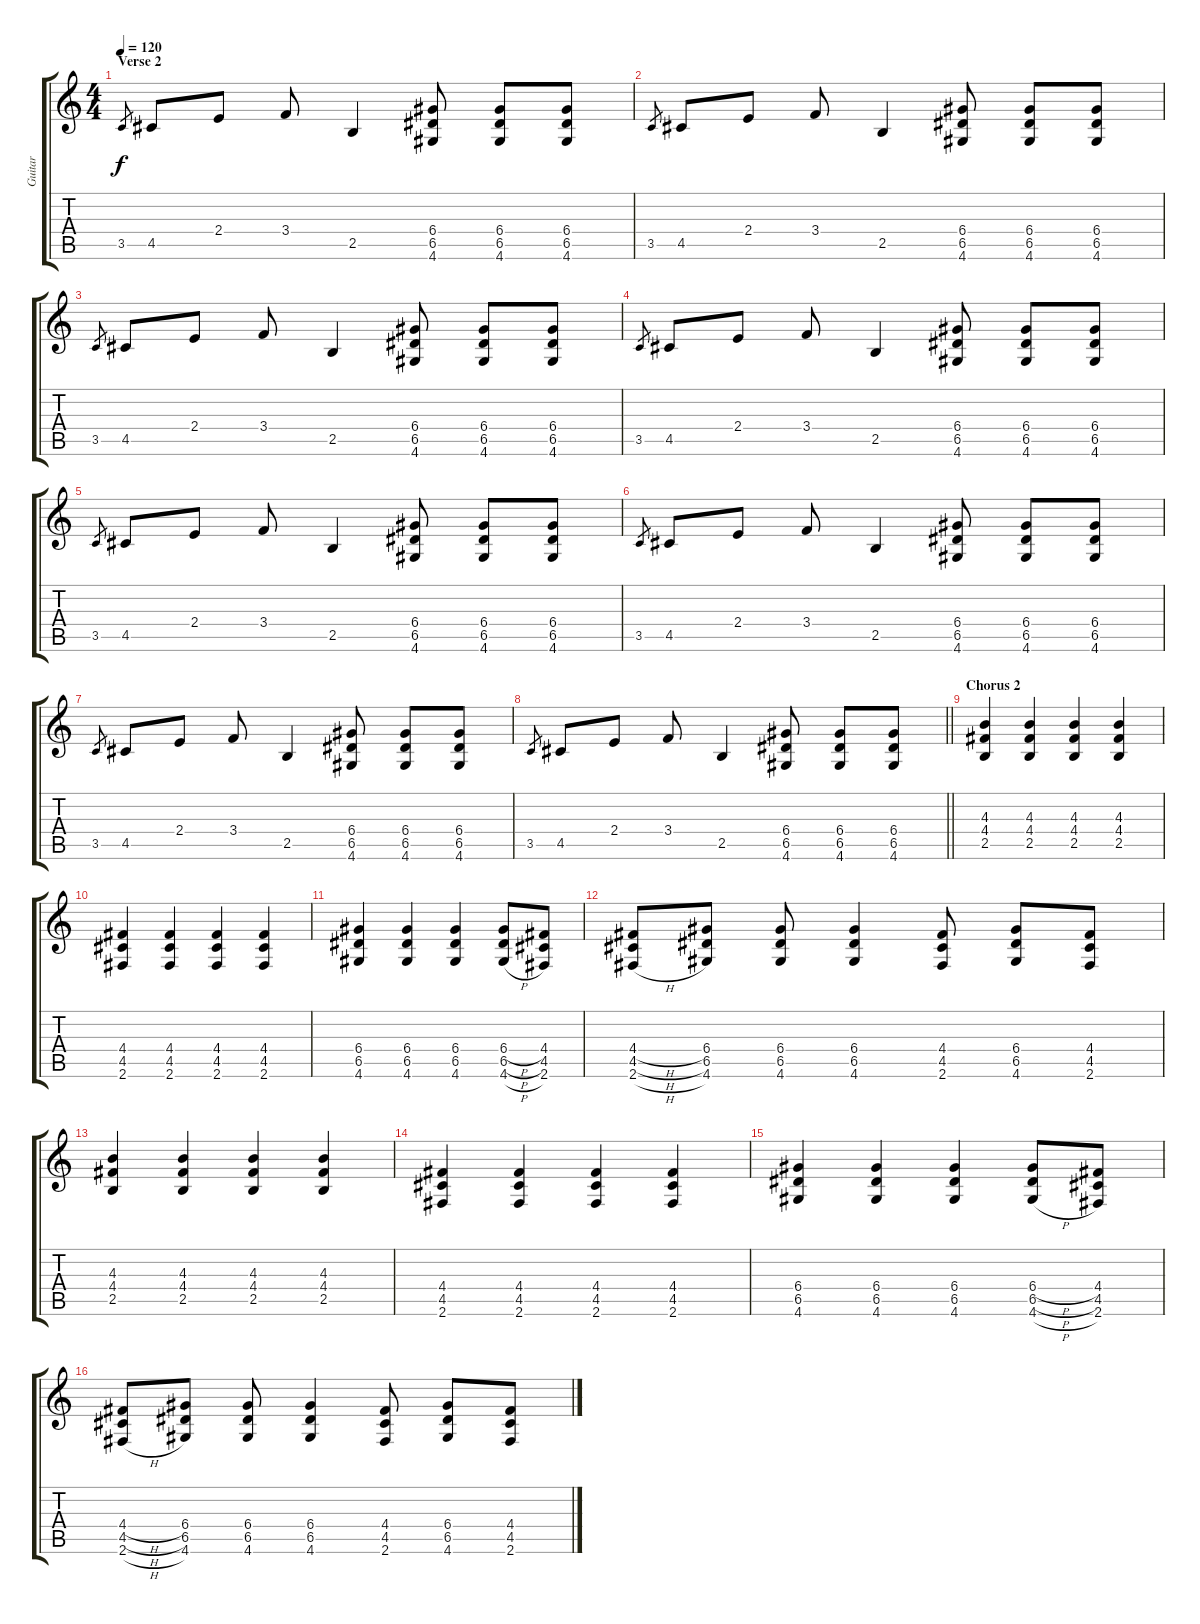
\track ("Guitar" "Guitar") {instrument distortionguitar}
\staff {score tabs}
\tuning (E4 B3 G3 D3 A2 E2) {hide}
\ts (4 4)
\section ("" "Verse 2")
\tempo 120
\clef g2
\ks c
3.5.8{gr dy f} 4.5.8 2.4.8 3.4.8 2.5.4 (6.4 6.5 4.6).8 (6.4 6.5 4.6).8 (6.4 6.5 4.6).8 |
3.5.8{gr} 4.5.8 2.4.8 3.4.8 2.5.4 (6.4 6.5 4.6).8 (6.4 6.5 4.6).8 (6.4 6.5 4.6).8 |
3.5.8{gr} 4.5.8 2.4.8 3.4.8 2.5.4 (6.4 6.5 4.6).8 (6.4 6.5 4.6).8 (6.4 6.5 4.6).8 |
3.5.8{gr} 4.5.8 2.4.8 3.4.8 2.5.4 (6.4 6.5 4.6).8 (6.4 6.5 4.6).8 (6.4 6.5 4.6).8 |
3.5.8{gr} 4.5.8 2.4.8 3.4.8 2.5.4 (6.4 6.5 4.6).8 (6.4 6.5 4.6).8 (6.4 6.5 4.6).8 |
3.5.8{gr} 4.5.8 2.4.8 3.4.8 2.5.4 (6.4 6.5 4.6).8 (6.4 6.5 4.6).8 (6.4 6.5 4.6).8 |
3.5.8{gr} 4.5.8 2.4.8 3.4.8 2.5.4 (6.4 6.5 4.6).8 (6.4 6.5 4.6).8 (6.4 6.5 4.6).8 |
\barLineRight lightlight
3.5.8{gr} 4.5.8 2.4.8 3.4.8 2.5.4 (6.4 6.5 4.6).8 (6.4 6.5 4.6).8 (6.4 6.5 4.6).8 |
\section ("" "Chorus 2")
(4.3 4.4 2.5).4 (4.3 4.4 2.5).4 (4.3 4.4 2.5).4 (4.3 4.4 2.5).4 |
(4.4 4.5 2.6).4 (4.4 4.5 2.6).4 (4.4 4.5 2.6).4 (4.4 4.5 2.6).4 |
(6.4 6.5 4.6).4 (6.4 6.5 4.6).4 (6.4 6.5 4.6).4 (6.4{h} 6.5{h} 4.6{h}).8 (4.4 4.5 2.6).8 |
(4.4{h} 4.5{h} 2.6{h}).8 (6.4 6.5 4.6).8 (6.4 6.5 4.6).8 (6.4 6.5 4.6).4 (4.4 4.5 2.6).8 (6.4 6.5 4.6).8 (4.4 4.5 2.6).8 |
(4.3 4.4 2.5).4 (4.3 4.4 2.5).4 (4.3 4.4 2.5).4 (4.3 4.4 2.5).4 |
(4.4 4.5 2.6).4 (4.4 4.5 2.6).4 (4.4 4.5 2.6).4 (4.4 4.5 2.6).4 |
(6.4 6.5 4.6).4 (6.4 6.5 4.6).4 (6.4 6.5 4.6).4 (6.4{h} 6.5{h} 4.6{h}).8 (4.4 4.5 2.6).8 |
(4.4{h} 4.5{h} 2.6{h}).8 (6.4 6.5 4.6).8 (6.4 6.5 4.6).8 (6.4 6.5 4.6).4 (4.4 4.5 2.6).8 (6.4 6.5 4.6).8 (4.4 4.5 2.6).8
